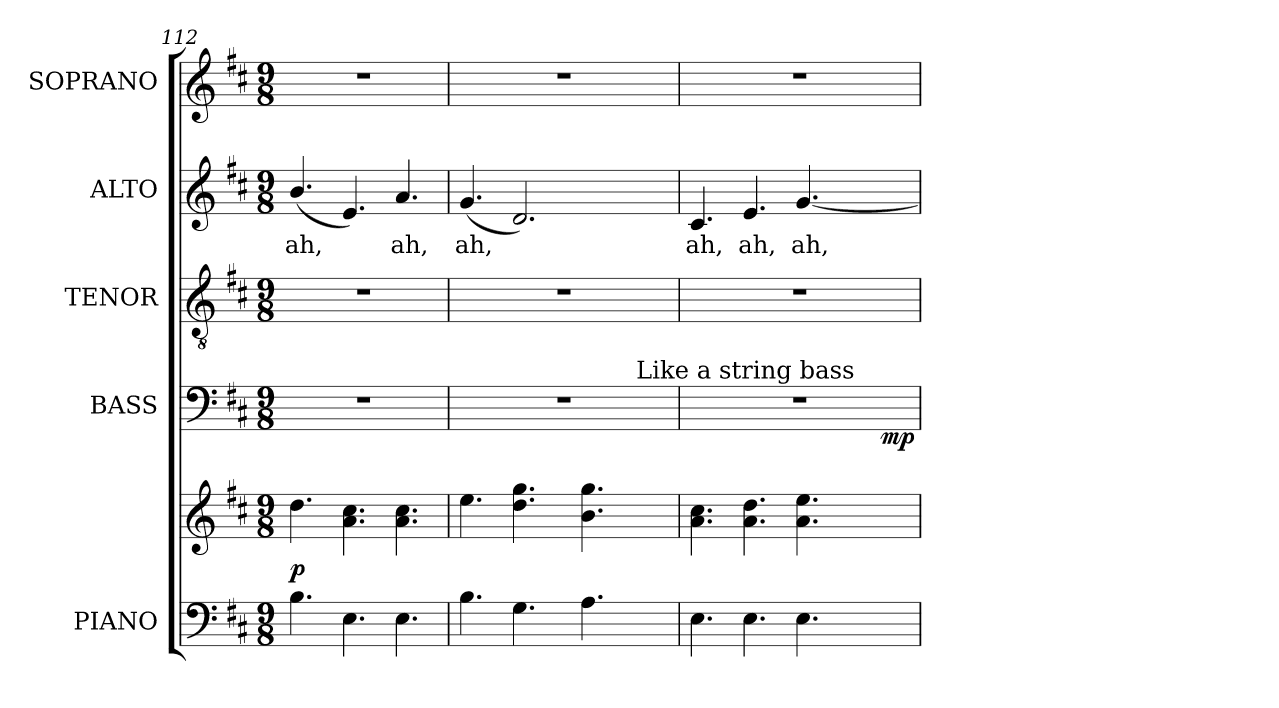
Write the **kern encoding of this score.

**kern	**kern	**dynam	**kern	**dynam	**kern	**kern	**text	**kern
*part5	*part5	*part5	*part4	*part4	*part3	*part2	*part2	*part1
*staff6	*staff5	*staff5/6	*staff4	*staff4	*staff3	*staff2	*staff2	*staff1
*I"PIANO	*	*	*I"BASS	*	*I"TENOR	*I"ALTO	*	*I"SOPRANO
*I'PNO.	*	*	*I'B.	*	*I'T.	*I'A.	*	*I'S.
!!LO:PB:g=z
*clefF4	*clefG2	*	*clefF4	*	*clefGv2	*clefG2	*	*clefG2
*	*	*	*	*	*ITrd7c12	*	*	*
*k[f#c#]	*k[f#c#]	*	*k[f#c#]	*	*k[f#c#]	*k[f#c#]	*	*k[f#c#]
*D:	*D:	*	*D:	*	*D:	*D:	*	*D:
*M9/8	*M9/8	*	*M9/8	*	*M9/8	*M9/8	*	*M9/8
=112	=112	=112	=112	=112	=112	=112	=112	=112
!	!	!	!LO:N:vis=1	!	!LO:N:vis=1	!	!	!
!	!	!	!	!	!	!	!LO:LY:b:color=#000000	!LO:N:vis=1
4.Bi\	4.ddi\	p	8%9r	.	8%9r	(4.bi/	ah,	8%9r
4.Ei\	4.ai\ 4.cc#i	.	.	.	.	4.ei/)	.	.
!	!	!	!	!	!	!	!LO:LY:b:color=#000000	!
4.Ei\	4.ai\ 4.cc#i	.	.	.	.	4.ai/	ah,	.
=113	=113	=113	=113	=113	=113	=113	=113	=113
!	!	!	!LO:N:vis=1	!	!LO:N:vis=1	!	!	!
!	!	!	!	!	!	!	!LO:LY:b:color=#000000	!LO:N:vis=1
*	*	*	*^	*	*	*	*	*
4.Bi\	4.eei\	.	8%9r	2ryy	.	8%9r	(4.gi/	ah,	8%9r
4.Gi\	4.ddi\ 4.ggi	.	.	.	.	.	2.di/)	.	.
.	.	.	.	4ryy	.	.	.	.	.
4.Ai\	4.bi\ 4.ggi	.	.	8ryy	.	.	.	.	.
.	.	.	.	16ryy	.	.	.	.	.
.	.	.	.	64.ryy	.	.	.	.	.
!	!	!	!	!LO:TX:a:t=Like a string bass	!	!	!	!	!
.	.	.	.	8ryy	.	.	.	.	.
.	.	.	.	32ryy	.	.	.	.	.
.	.	.	.	128ryy	.	.	.	.	.
=114	=114	=114	=114	=114	=114	=114	=114	=114	=114
!	!	!	!LO:N:vis=1	!	!	!LO:N:vis=1	!	!	!
!	!	!	!	!	!	!	!	!LO:LY:b:color=#000000	!LO:N:vis=1
4.Ei\	4.ai\ 4.cc#i	.	8%9r	1ryy	.	8%9r	4.c#i/	ah,	8%9r
!	!	!	!	!	!	!	!	!LO:LY:b:color=#000000	!
4.Ei\	4.ai\ 4.ddi	.	.	.	.	.	4.ei/	ah,	.
!	!	!	!	!	!	!	!	!LO:LY:b:color=#000000	!
4.Ei\	4.ai\ 4.eei	.	.	.	.	.	[4.gi/	ah,	.
.	.	.	.	16ryy	.	.	.	.	.
.	.	.	.	32ryy	.	.	.	.	.
.	.	.	.	64ryy	.	.	.	.	.
.	.	.	.	128...ryy	.	.	.	.	.
.	.	.	.	1024ryy	mp	.	.	.	.
*	*	*	*v	*v	*	*	*	*	*
=	=	=	=	=	=	=	=	=
*-	*-	*-	*-	*-	*-	*-	*-	*-
